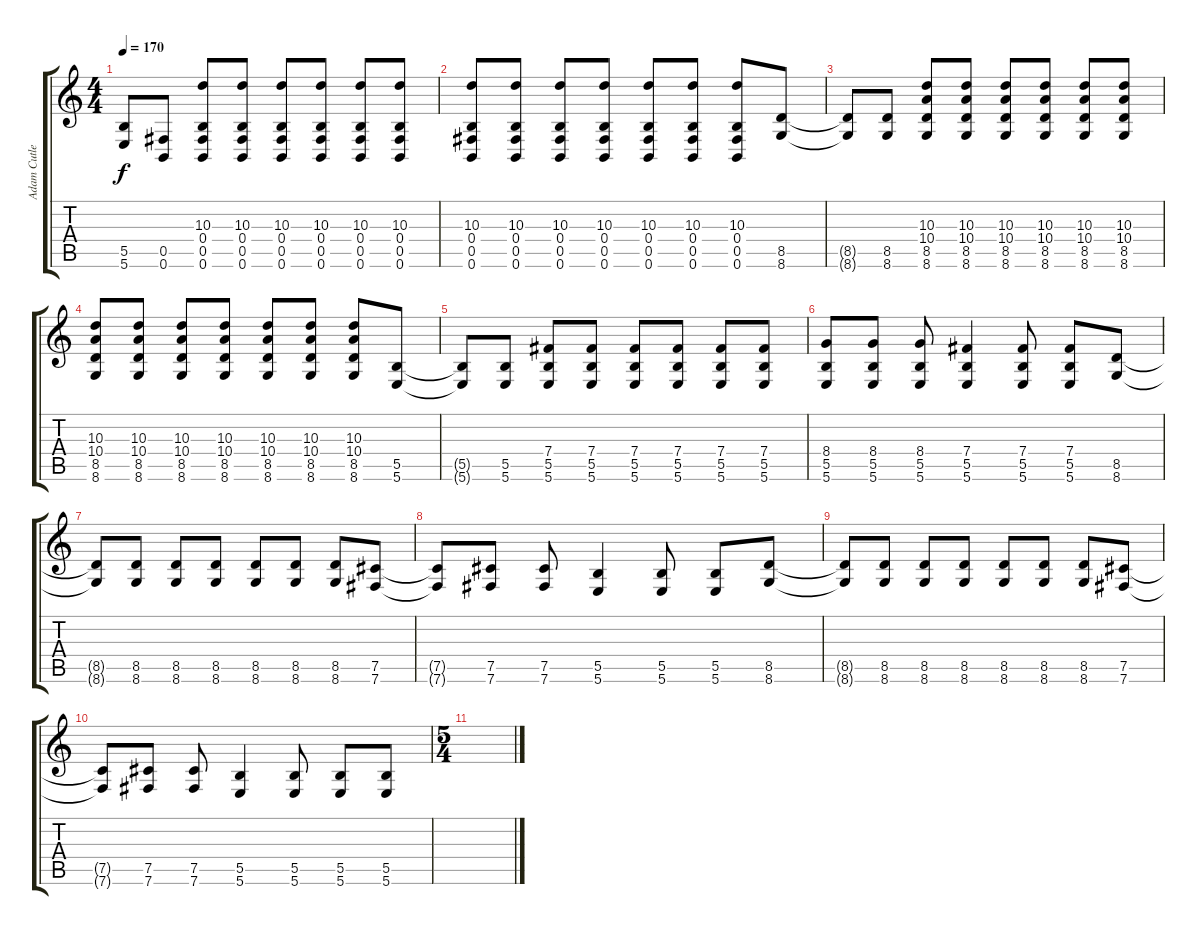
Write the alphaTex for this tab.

\track ("Adam Cutler" "Adam Cutle") {instrument overdrivenguitar}
\staff {score tabs}
\tuning (Db4 Ab3 E3 B2 Gb2 B1) {hide}
\ts (4 4)
\tempo 170
\clef g2
\ks c
(5.5{t} 5.6{t}).8{dy f} (0.5 0.6).8 (10.3 0.4 0.5 0.6).8 (10.3 0.4 0.5 0.6).8 (10.3 0.4 0.5 0.6).8 (10.3 0.4 0.5 0.6).8 (10.3 0.4 0.5 0.6).8 (10.3 0.4 0.5 0.6).8 |
(10.3 0.4 0.5 0.6).8 (10.3 0.4 0.5 0.6).8 (10.3 0.4 0.5 0.6).8 (10.3 0.4 0.5 0.6).8 (10.3 0.4 0.5 0.6).8 (10.3 0.4 0.5 0.6).8 (10.3 0.4 0.5 0.6).8 (8.5 8.6).8 |
(8.5{t} 8.6{t}).8 (8.5 8.6).8 (10.3 10.4 8.5 8.6).8 (10.3 10.4 8.5 8.6).8 (10.3 10.4 8.5 8.6).8 (10.3 10.4 8.5 8.6).8 (10.3 10.4 8.5 8.6).8 (10.3 10.4 8.5 8.6).8 |
(10.3 10.4 8.5 8.6).8 (10.3 10.4 8.5 8.6).8 (10.3 10.4 8.5 8.6).8 (10.3 10.4 8.5 8.6).8 (10.3 10.4 8.5 8.6).8 (10.3 10.4 8.5 8.6).8 (10.3 10.4 8.5 8.6).8 (5.5 5.6).8 |
(5.5{t} 5.6{t}).8 (5.5 5.6).8 (7.4 5.5 5.6).8 (7.4 5.5 5.6).8 (7.4 5.5 5.6).8 (7.4 5.5 5.6).8 (7.4 5.5 5.6).8 (7.4 5.5 5.6).8 |
(8.4 5.5 5.6).8 (8.4 5.5 5.6).8 (8.4 5.5 5.6).8 (7.4 5.5 5.6).4 (7.4 5.5 5.6).8 (7.4 5.5 5.6).8 (8.5 8.6).8 |
(8.5{t} 8.6{t}).8 (8.5 8.6).8 (8.5 8.6).8 (8.5 8.6).8 (8.5 8.6).8 (8.5 8.6).8 (8.5 8.6).8 (7.5 7.6).8 |
(7.5{t} 7.6{t}).8 (7.5 7.6).8 (7.5 7.6).8 (5.5 5.6).4 (5.5 5.6).8 (5.5 5.6).8 (8.5 8.6).8 |
(8.5{t} 8.6{t}).8 (8.5 8.6).8 (8.5 8.6).8 (8.5 8.6).8 (8.5 8.6).8 (8.5 8.6).8 (8.5 8.6).8 (7.5 7.6).8 |
(7.5{t} 7.6{t}).8 (7.5 7.6).8 (7.5 7.6).8 (5.5 5.6).4 (5.5 5.6).8 (5.5 5.6).8 (5.5 5.6).8 |
\ts (5 4)
